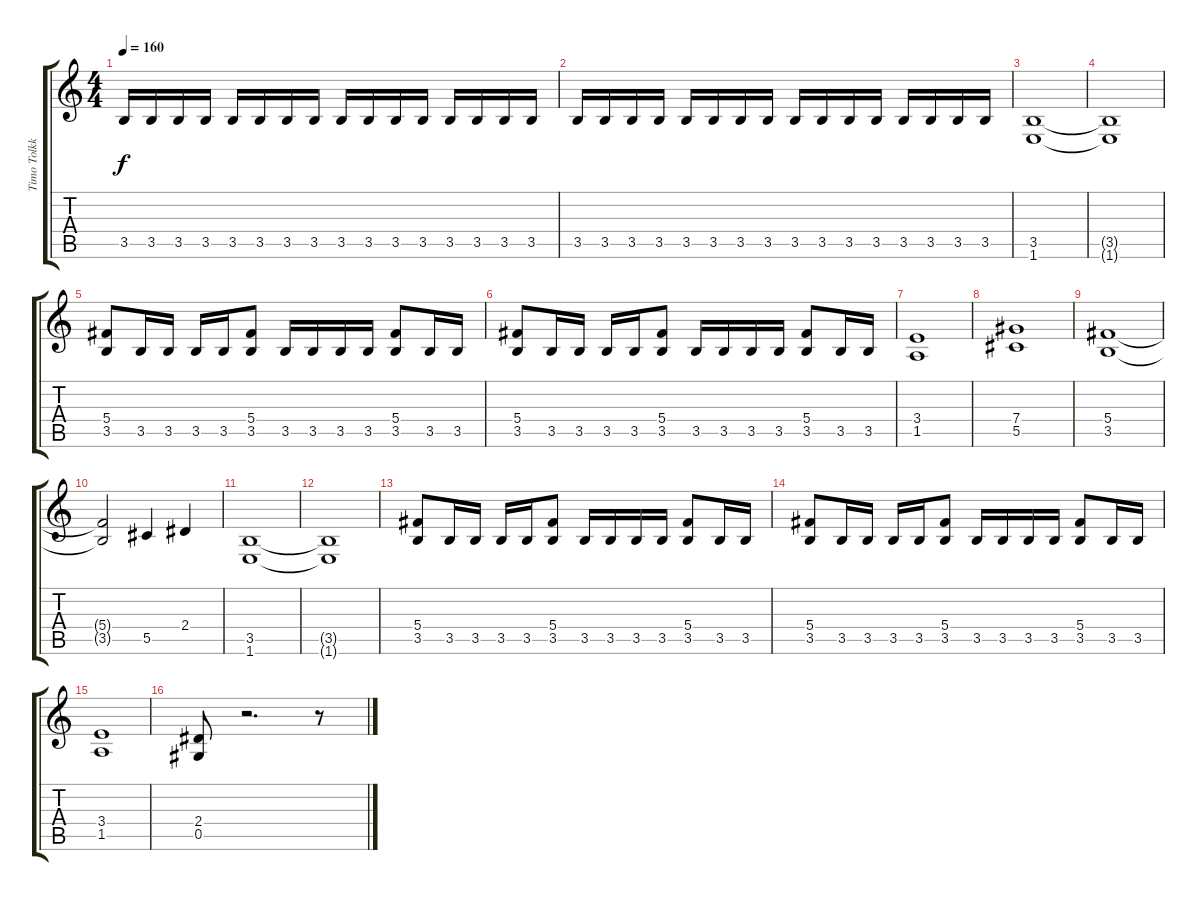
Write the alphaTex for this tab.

\track ("Timo Tolkki" "Timo Tolkk") {instrument overdrivenguitar}
\staff {score tabs}
\tuning (Eb4 Bb3 Gb3 Db3 Ab2 Eb2) {hide}
\ts (4 4)
\tempo 160
\clef g2
\ks c
3.5.16{dy f} 3.5.16 3.5.16 3.5.16 3.5.16 3.5.16 3.5.16 3.5.16 3.5.16 3.5.16 3.5.16 3.5.16 3.5.16 3.5.16 3.5.16 3.5.16 |
3.5.16 3.5.16 3.5.16 3.5.16 3.5.16 3.5.16 3.5.16 3.5.16 3.5.16 3.5.16 3.5.16 3.5.16 3.5.16 3.5.16 3.5.16 3.5.16 |
(3.5 1.6).1 |
(3.5{t} 1.6{t}).1 |
(5.4 3.5).8 3.5.16 3.5.16 3.5.16 3.5.16 (5.4 3.5).8 3.5.16 3.5.16 3.5.16 3.5.16 (5.4 3.5).8 3.5.16 3.5.16 |
(5.4 3.5).8 3.5.16 3.5.16 3.5.16 3.5.16 (5.4 3.5).8 3.5.16 3.5.16 3.5.16 3.5.16 (5.4 3.5).8 3.5.16 3.5.16 |
(3.4 1.5).1 |
(7.4 5.5).1 |
(5.4 3.5).1 |
(5.4{t} 3.5{t}).2 5.5.4 2.4.4 |
(3.5 1.6).1 |
(3.5{t} 1.6{t}).1 |
(5.4 3.5).8 3.5.16 3.5.16 3.5.16 3.5.16 (5.4 3.5).8 3.5.16 3.5.16 3.5.16 3.5.16 (5.4 3.5).8 3.5.16 3.5.16 |
(5.4 3.5).8 3.5.16 3.5.16 3.5.16 3.5.16 (5.4 3.5).8 3.5.16 3.5.16 3.5.16 3.5.16 (5.4 3.5).8 3.5.16 3.5.16 |
(3.4 1.5).1 |
(2.4 0.5).8 r.2{d} r.8
